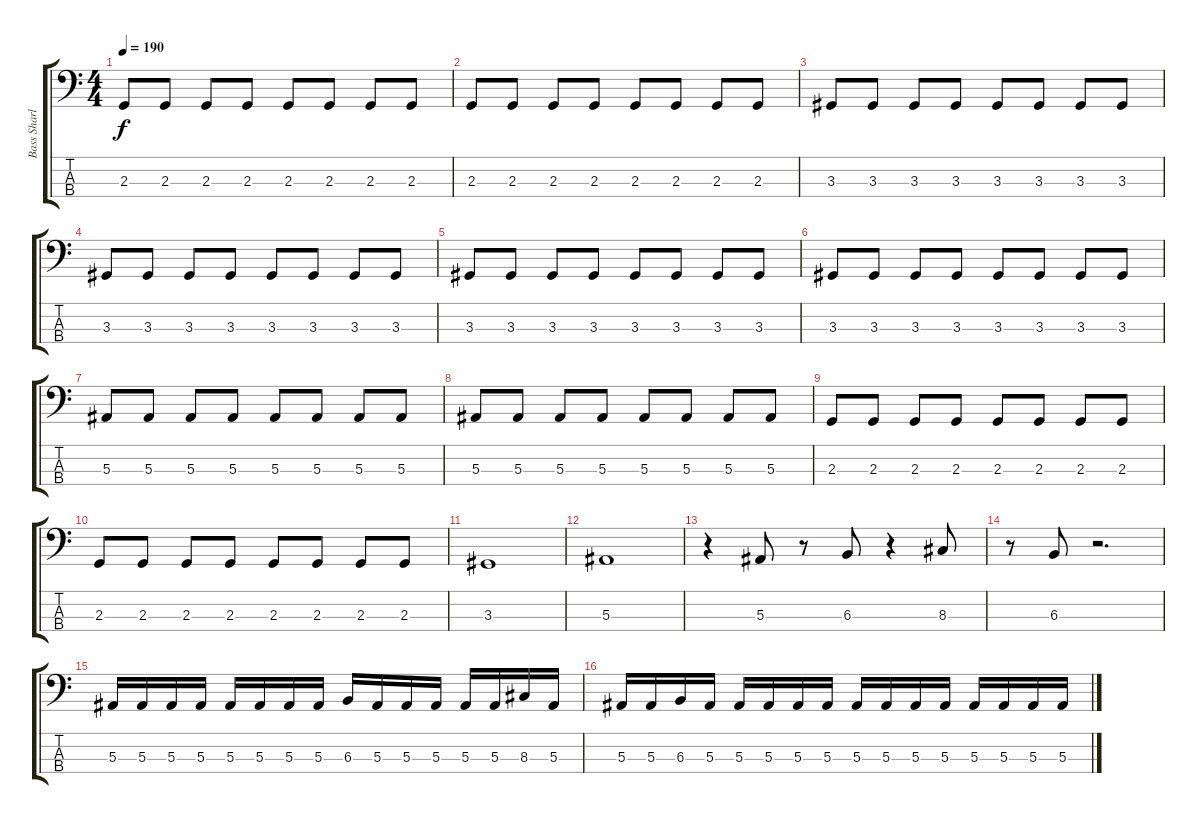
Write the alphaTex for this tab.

\track ("Bass Sharlee" "Bass Sharl") {instrument electricbasspick}
\staff {score tabs}
\tuning (Eb2 Bb1 F1 C1) {hide}
\ts (4 4)
\tempo 190
\clef f4
\ks c
2.3.8{dy f} 2.3.8 2.3.8 2.3.8 2.3.8 2.3.8 2.3.8 2.3.8 |
2.3.8 2.3.8 2.3.8 2.3.8 2.3.8 2.3.8 2.3.8 2.3.8 |
3.3.8 3.3.8 3.3.8 3.3.8 3.3.8 3.3.8 3.3.8 3.3.8 |
3.3.8 3.3.8 3.3.8 3.3.8 3.3.8 3.3.8 3.3.8 3.3.8 |
3.3.8 3.3.8 3.3.8 3.3.8 3.3.8 3.3.8 3.3.8 3.3.8 |
3.3.8 3.3.8 3.3.8 3.3.8 3.3.8 3.3.8 3.3.8 3.3.8 |
5.3.8 5.3.8 5.3.8 5.3.8 5.3.8 5.3.8 5.3.8 5.3.8 |
5.3.8 5.3.8 5.3.8 5.3.8 5.3.8 5.3.8 5.3.8 5.3.8 |
2.3.8 2.3.8 2.3.8 2.3.8 2.3.8 2.3.8 2.3.8 2.3.8 |
2.3.8 2.3.8 2.3.8 2.3.8 2.3.8 2.3.8 2.3.8 2.3.8 |
3.3.1 |
5.3.1 |
r.4 5.3.8 r.8 6.3.8 r.4 8.3.8 |
r.8 6.3.8 r.2{d} |
5.3.16 5.3.16 5.3.16 5.3.16 5.3.16 5.3.16 5.3.16 5.3.16 6.3.16 5.3.16 5.3.16 5.3.16 5.3.16 5.3.16 8.3.16 5.3.16 |
5.3.16 5.3.16 6.3.16 5.3.16 5.3.16 5.3.16 5.3.16 5.3.16 5.3.16 5.3.16 5.3.16 5.3.16 5.3.16 5.3.16 5.3.16 5.3.16
